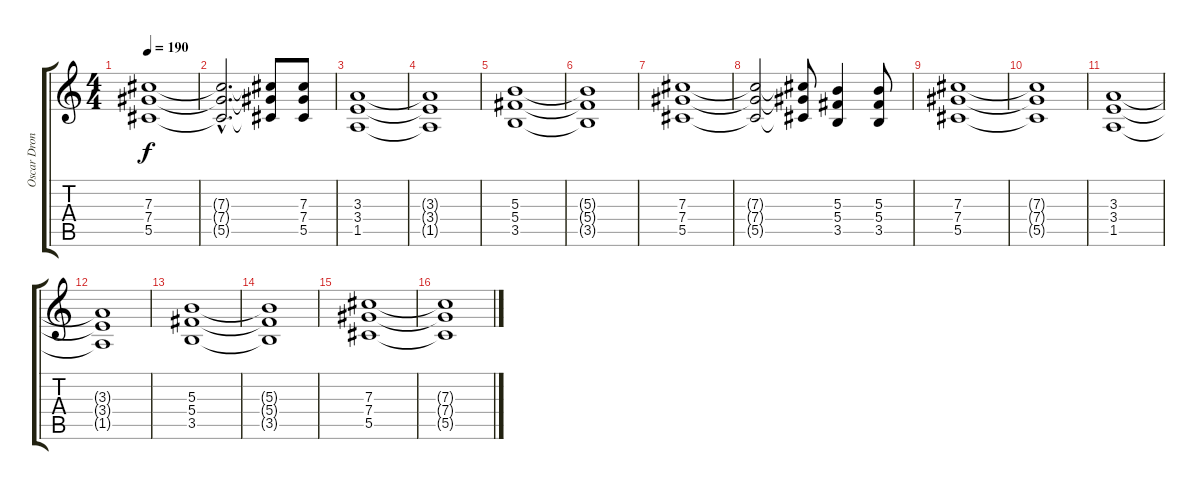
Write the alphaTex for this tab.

\track ("Oscar Dronjak Rhytm" "Oscar Dron") {instrument distortionguitar}
\staff {score tabs}
\tuning (Eb4 Bb3 Gb3 Db3 Ab2 Eb2) {hide}
\ts (4 4)
\tempo 190
\clef g2
\ks c
(7.3 7.4 5.5).1{dy f} |
(7.3{hac t} 7.4{hac t} 5.5{hac t}).2{d} (7.3{t} 7.4{t} 5.5{t}).8 (7.3 7.4 5.5).8 |
(3.3 3.4 1.5).1 |
(3.3{t} 3.4{t} 1.5{t}).1 |
(5.3 5.4 3.5).1 |
(5.3{t} 5.4{t} 3.5{t}).1 |
(7.3 7.4 5.5).1 |
(7.3{t} 7.4{t} 5.5{t}).2 (7.3{t} 7.4{t} 5.5{t}).8 (5.3 5.4 3.5).4 (5.3 5.4 3.5).8 |
(7.3 7.4 5.5).1 |
(7.3{t} 7.4{t} 5.5{t}).1 |
(3.3 3.4 1.5).1 |
(3.3{t} 3.4{t} 1.5{t}).1 |
(5.3 5.4 3.5).1 |
(5.3{t} 5.4{t} 3.5{t}).1 |
(7.3 7.4 5.5).1 |
(7.3{t} 7.4{t} 5.5{t}).1
